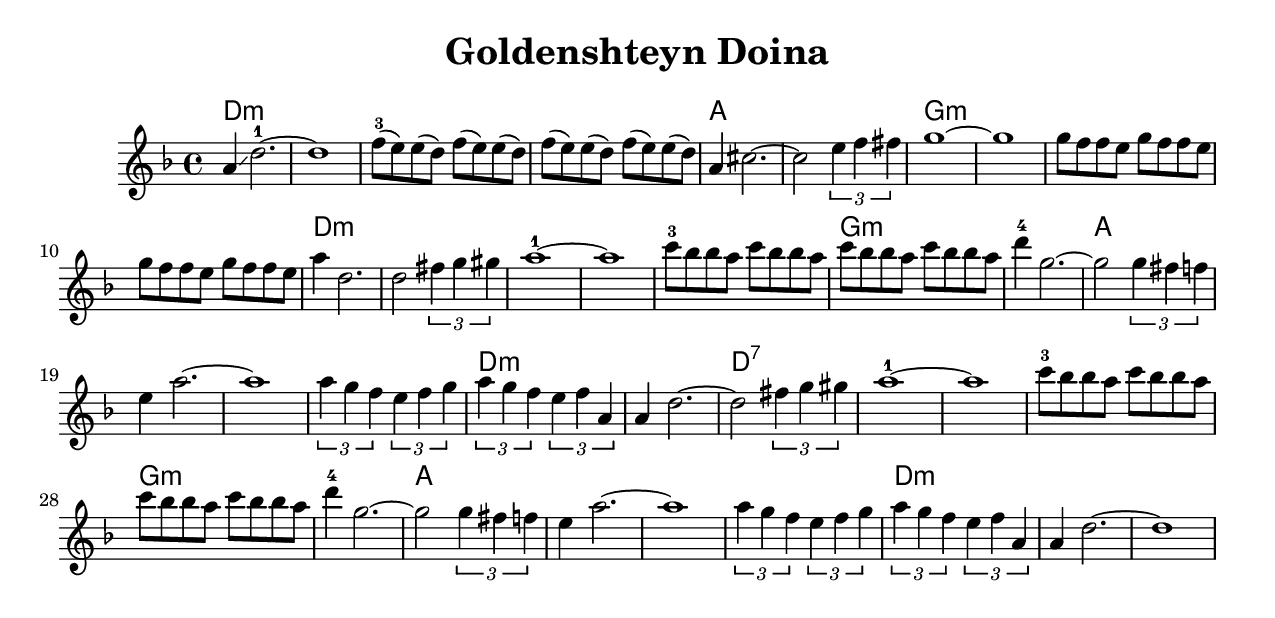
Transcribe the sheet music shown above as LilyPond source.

\version "2.18.0"
\include "english.ly"
\paper{
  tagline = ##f
  print-all-headers = ##t
  #(set-paper-size "letter")
}
date = #(strftime "%d-%m-%Y" (localtime (current-time)))

%\markup{ \italic{ " Updated " \date  }  }

%\markup{ Got something to say? }

%#################################### Melody ########################
melody = \transpose g d\relative c'' {
  \clef treble
  \key g \minor
  \time 4/4

  %\partial 16*3 a16 d f   %lead in notes

  d4  \glissando g2.-1 ~
  g1
  bf8-3(a)a(g)bf8(a)a(g)
  bf8(a)a(g)bf8(a)a(g)|

  d4 fs2. ~
  fs2 \tuplet 3/2 {a4 bf b}|
  c1~
  c1

  c8 bf bf a c bf bf a
  c8 bf bf a c bf bf a
  d4 g,2.|
  g2 \tuplet 3/2{b4 c cs}
  %a b d a bf d

  d1-1 ~
  d1
  f8-3 ef ef d f ef ef d
  f8 ef ef d f ef ef d

  g4-4 c,2. ~
  c2 \tuplet 3/2{c4 b bf}|  %18
  a4 d2. ~
  d1

  \tuplet 3/2 {d4 c bf} \tuplet 3/2 {a4 bf c}
  \tuplet 3/2 {d4 c bf} \tuplet 3/2{a bf d,} %22 a b d=>a bf d
  d4 g2. ~
  g2 \tuplet 3/2{b4 c cs}

  d1-1 ~
  d1
  f8-3 ef ef d f ef ef d
  f8 ef ef d f ef ef d

  g4-4 c,2. ~
  c2 \tuplet 3/2{c4 b bf}|
  a4 d2. ~
  d1

  \tuplet 3/2 {d4 c bf} \tuplet 3/2 {a4 bf c}
  \tuplet 3/2 {d4 c bf} \tuplet 3/2{a bf d,} %a b d=>a bf d
  d4 g2. ~
  g1



}
%################################# Lyrics #####################
%\addlyrics{  }
%################################# Chords #######################
harmonies =\transpose g d \chordmode {
  g1*4:m

  d1*2

  c1*4:m


  g1*5:m


  %g1*4:7  %removed extra measure

  c1*2:m

  d1*4

  g1*2:m

  g1*4:7

  c1*2:m

  d1*4

  g1:m
}

\score {
  <<
    \new ChordNames {
      \set chordChanges = ##t
      \harmonies
    }
    \new Staff
    \melody
  >>
  \header{
    title= "Goldenshteyn Doina"
    subtitle=""
    composer= ""
    instrument =""
    arranger= ""
  }
  \layout{indent = 1.0\cm}
  \midi {
    \tempo 4 = 120

    % \midi { }
  }
}
%{
% more verses:
\markup{}
\markup {
  \fill-line {
    \hspace #0.1 % distance from left margin
    \column {
      \line { "1."
        \column {
          ""
        }
      }
      \hspace #0.2 % vertical distance between verses
      \line { "2."
        \column {
         ""
        }
      }
    }
    \hspace #0.1  % horiz. distance between columns
    \column {
      \line { "3."
        \column {
          ""
        }
      }
      \hspace #0.2 % distance between verses
      \line { "4."
        \column {
         ""
        }
      }
    }
    \hspace #0.1 % distance to right margin
  }
}

%}
